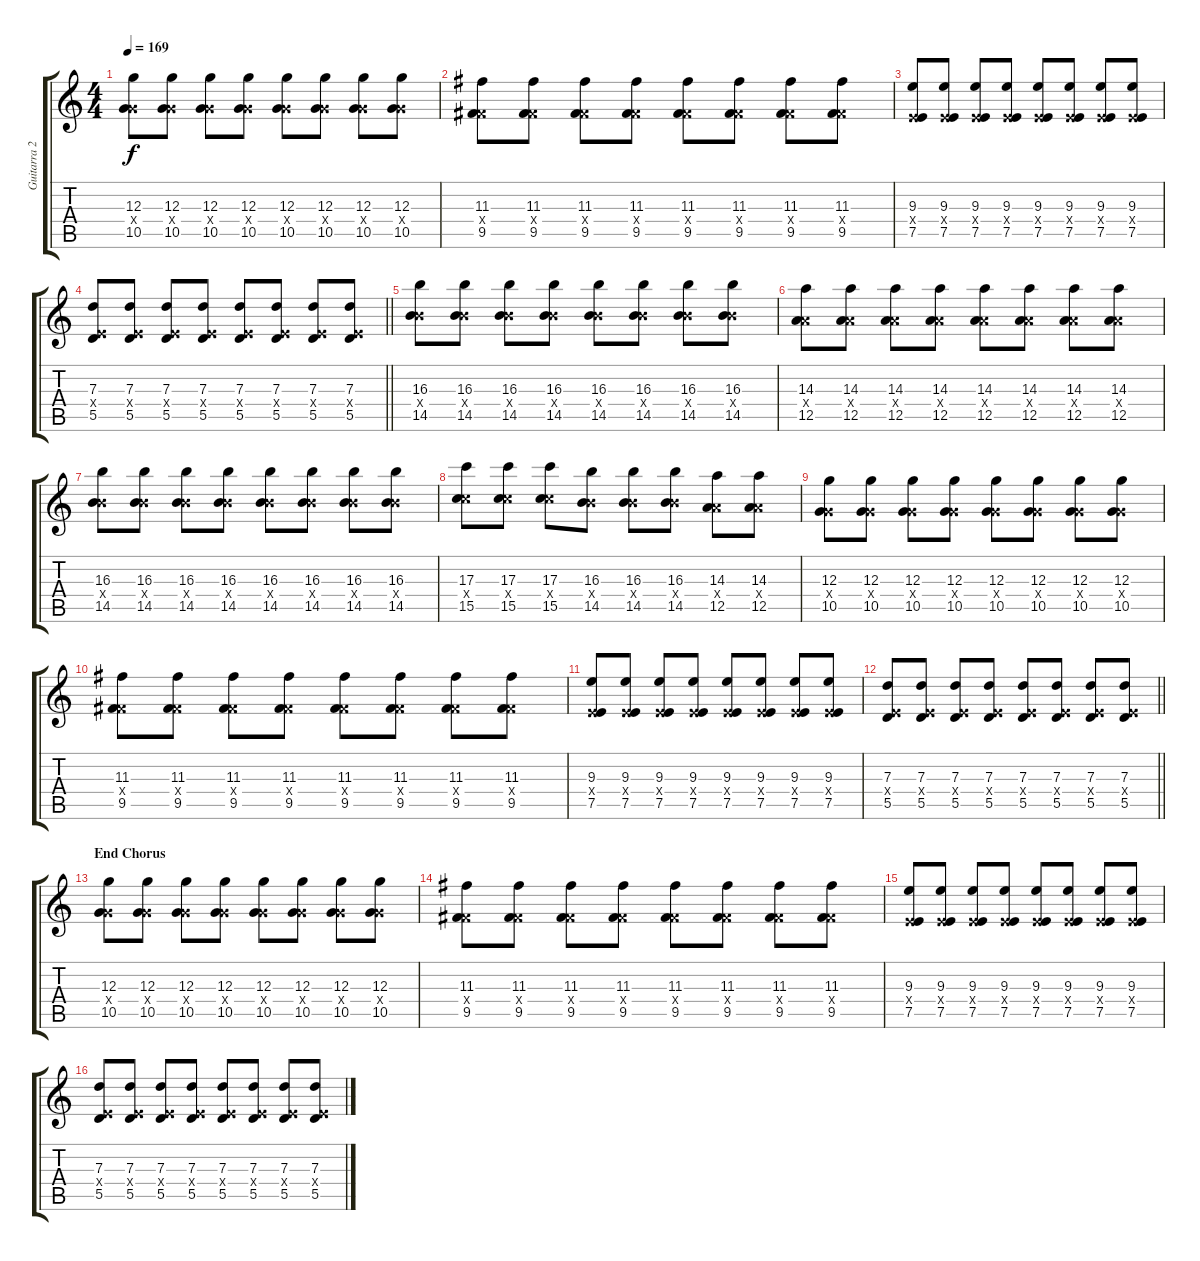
\track ("Guitarra 2 - Erik" "Guitarra 2") {instrument distortionguitar}
\staff {score tabs}
\tuning (E4 B3 G3 D3 A2 E2) {hide}
\ts (4 4)
\tempo 169
\clef g2
\ks c
(12.3 5.4{x} 10.5).8{dy f} (12.3 5.4{x} 10.5).8 (12.3 5.4{x} 10.5).8 (12.3 5.4{x} 10.5).8 (12.3 5.4{x} 10.5).8 (12.3 5.4{x} 10.5).8 (12.3 5.4{x} 10.5).8 (12.3 5.4{x} 10.5).8 |
(11.3 4.4{x} 9.5).8 (11.3 4.4{x} 9.5).8 (11.3 4.4{x} 9.5).8 (11.3 4.4{x} 9.5).8 (11.3 4.4{x} 9.5).8 (11.3 4.4{x} 9.5).8 (11.3 4.4{x} 9.5).8 (11.3 4.4{x} 9.5).8 |
(9.3 2.4{x} 7.5).8 (9.3 2.4{x} 7.5).8 (9.3 2.4{x} 7.5).8 (9.3 2.4{x} 7.5).8 (9.3 2.4{x} 7.5).8 (9.3 2.4{x} 7.5).8 (9.3 2.4{x} 7.5).8 (9.3 2.4{x} 7.5).8 |
\barLineRight lightlight
(7.3 2.4{x} 5.5).8 (7.3 2.4{x} 5.5).8 (7.3 2.4{x} 5.5).8 (7.3 2.4{x} 5.5).8 (7.3 2.4{x} 5.5).8 (7.3 2.4{x} 5.5).8 (7.3 2.4{x} 5.5).8 (7.3 2.4{x} 5.5).8 |
(16.3 9.4{x} 14.5).8 (16.3 9.4{x} 14.5).8 (16.3 9.4{x} 14.5).8 (16.3 9.4{x} 14.5).8 (16.3 9.4{x} 14.5).8 (16.3 9.4{x} 14.5).8 (16.3 9.4{x} 14.5).8 (16.3 9.4{x} 14.5).8 |
(14.3 7.4{x} 12.5).8 (14.3 7.4{x} 12.5).8 (14.3 7.4{x} 12.5).8 (14.3 7.4{x} 12.5).8 (14.3 7.4{x} 12.5).8 (14.3 7.4{x} 12.5).8 (14.3 7.4{x} 12.5).8 (14.3 7.4{x} 12.5).8 |
(16.3 9.4{x} 14.5).8 (16.3 9.4{x} 14.5).8 (16.3 9.4{x} 14.5).8 (16.3 9.4{x} 14.5).8 (16.3 9.4{x} 14.5).8 (16.3 9.4{x} 14.5).8 (16.3 9.4{x} 14.5).8 (16.3 9.4{x} 14.5).8 |
(17.3 10.4{x} 15.5).8 (17.3 10.4{x} 15.5).8 (17.3 10.4{x} 15.5).8 (16.3 9.4{x} 14.5).8 (16.3 9.4{x} 14.5).8 (16.3 9.4{x} 14.5).8 (14.3 7.4{x} 12.5).8 (14.3 7.4{x} 12.5).8 |
(12.3 5.4{x} 10.5).8 (12.3 5.4{x} 10.5).8 (12.3 5.4{x} 10.5).8 (12.3 5.4{x} 10.5).8 (12.3 5.4{x} 10.5).8 (12.3 5.4{x} 10.5).8 (12.3 5.4{x} 10.5).8 (12.3 5.4{x} 10.5).8 |
(11.3 4.4{x} 9.5).8 (11.3 4.4{x} 9.5).8 (11.3 4.4{x} 9.5).8 (11.3 4.4{x} 9.5).8 (11.3 4.4{x} 9.5).8 (11.3 4.4{x} 9.5).8 (11.3 4.4{x} 9.5).8 (11.3 4.4{x} 9.5).8 |
(9.3 2.4{x} 7.5).8 (9.3 2.4{x} 7.5).8 (9.3 2.4{x} 7.5).8 (9.3 2.4{x} 7.5).8 (9.3 2.4{x} 7.5).8 (9.3 2.4{x} 7.5).8 (9.3 2.4{x} 7.5).8 (9.3 2.4{x} 7.5).8 |
\barLineRight lightlight
(7.3 2.4{x} 5.5).8 (7.3 2.4{x} 5.5).8 (7.3 2.4{x} 5.5).8 (7.3 2.4{x} 5.5).8 (7.3 2.4{x} 5.5).8 (7.3 2.4{x} 5.5).8 (7.3 2.4{x} 5.5).8 (7.3 2.4{x} 5.5).8 |
\section ("" "End Chorus")
(12.3 5.4{x} 10.5).8 (12.3 5.4{x} 10.5).8 (12.3 5.4{x} 10.5).8 (12.3 5.4{x} 10.5).8 (12.3 5.4{x} 10.5).8 (12.3 5.4{x} 10.5).8 (12.3 5.4{x} 10.5).8 (12.3 5.4{x} 10.5).8 |
(11.3 4.4{x} 9.5).8 (11.3 4.4{x} 9.5).8 (11.3 4.4{x} 9.5).8 (11.3 4.4{x} 9.5).8 (11.3 4.4{x} 9.5).8 (11.3 4.4{x} 9.5).8 (11.3 4.4{x} 9.5).8 (11.3 4.4{x} 9.5).8 |
(9.3 2.4{x} 7.5).8 (9.3 2.4{x} 7.5).8 (9.3 2.4{x} 7.5).8 (9.3 2.4{x} 7.5).8 (9.3 2.4{x} 7.5).8 (9.3 2.4{x} 7.5).8 (9.3 2.4{x} 7.5).8 (9.3 2.4{x} 7.5).8 |
(7.3 2.4{x} 5.5).8 (7.3 2.4{x} 5.5).8 (7.3 2.4{x} 5.5).8 (7.3 2.4{x} 5.5).8 (7.3 2.4{x} 5.5).8 (7.3 2.4{x} 5.5).8 (7.3 2.4{x} 5.5).8 (7.3 2.4{x} 5.5).8
